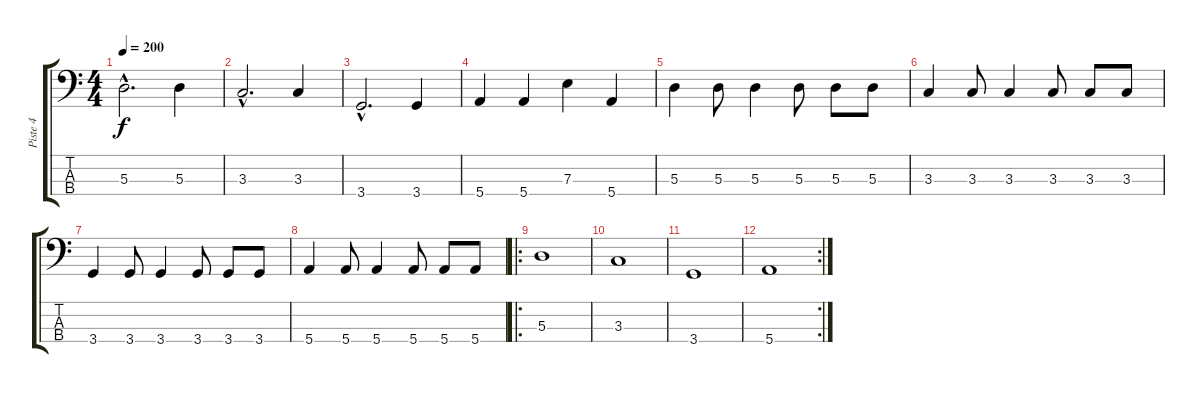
\track ("Piste 4" "Piste 4") {instrument electricbasspick}
\staff {score tabs}
\tuning (G2 D2 A1 E1) {hide}
\ts (4 4)
\tempo 200
\clef f4
\ks c
5.3{hac}.2{d dy f} 5.3.4 |
3.3{hac}.2{d} 3.3.4 |
3.4{hac}.2{d} 3.4.4 |
5.4.4 5.4.4 7.3.4 5.4.4 |
5.3.4 5.3.8 5.3.4 5.3.8 5.3.8 5.3.8 |
3.3.4 3.3.8 3.3.4 3.3.8 3.3.8 3.3.8 |
3.4.4 3.4.8 3.4.4 3.4.8 3.4.8 3.4.8 |
5.4.4 5.4.8 5.4.4 5.4.8 5.4.8 5.4.8 |
\ro
5.3.1 |
3.3.1 |
3.4.1 |
\rc 2
5.4.1
